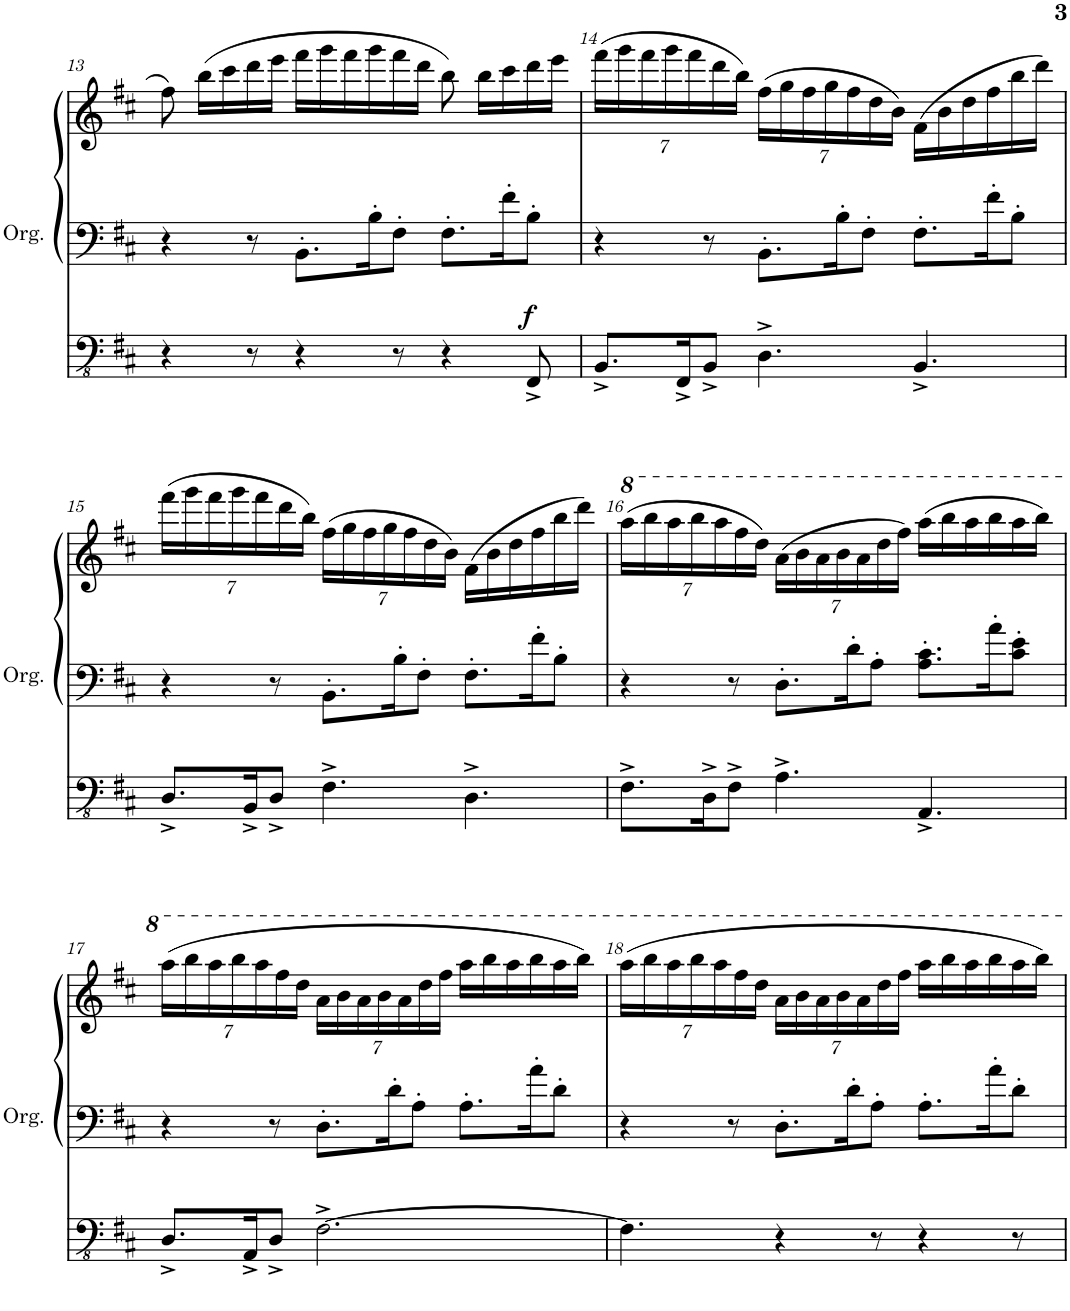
**kern	**kern	**kern	**dynam
*part1	*part1	*part1	*part1
*staff3	*staff2	*staff1	*staff1/2/3
*I"Orgue à tuyaux	*	*	*
*I'Org.	*	*	*
!!LO:PB:g=z
*clefFv4	*clefF4	*clefG2	*
*k[f#c#]	*k[f#c#]	*k[f#c#]	*
*M9/8	*M9/8	*M9/8	*
=13	=13	=13	=13
4r	4r	8ff#\	.
.	.	(16bb\LL	.
.	.	16ccc#\	.
8r	8r	16ddd\	.
.	.	16eee\JJ	.
4r	8.BB'\L	16fff#\LL	.
.	.	16ggg\	.
.	.	16fff#\	.
.	16B'\K	16ggg\	.
8r	8F#'\J	16fff#\	.
.	.	16ddd\JJ	.
4r	8.F#'\L	8bb\)	.
.	.	16bb\LL	.
.	16f#'\K	16ccc#\	.
!	!	!	!LO:DY:a=3
8FFF#^/	8B'\J	16ddd\	f
.	.	16eee\JJ	.
=14	=14	=14	=14
*	*	*Xbrackettup	*
8.BBB^/L	4r	(56%3fff#\LL	.
.	.	56%3ggg\	.
.	.	56%3fff#\	.
.	.	56%3ggg\	.
16FFF#^/K	.	.	.
.	.	56%3fff#\	.
8BBB^/J	8r	.	.
.	.	56%3ddd\	.
.	.	56%3bb\JJ)	.
4.DD^\	8.BB'\L	(56%3ff#\LL	.
.	.	56%3gg\	.
.	.	56%3ff#\	.
.	.	56%3gg\	.
.	16B'\K	.	.
.	.	56%3ff#\	.
.	8F#'\J	.	.
.	.	56%3dd\	.
.	.	56%3b\JJ)	.
4.BBB^/	8.F#'\L	(16f#\LL	.
.	.	16b\	.
.	.	16dd\	.
.	16f#'\K	16ff#\	.
.	8B'\J	16bb\	.
.	.	16ddd\JJ)	.
!!LO:LB:g=z
=15	=15	=15	=15
8.DD^/L	4r	(56%3fff#\LL	.
.	.	56%3ggg\	.
.	.	56%3fff#\	.
.	.	56%3ggg\	.
16BBB^/K	.	.	.
.	.	56%3fff#\	.
8DD^/J	8r	.	.
.	.	56%3ddd\	.
.	.	56%3bb\JJ)	.
4.FF#^\	8.BB'\L	(56%3ff#\LL	.
.	.	56%3gg\	.
.	.	56%3ff#\	.
.	.	56%3gg\	.
.	16B'\K	.	.
.	.	56%3ff#\	.
.	8F#'\J	.	.
.	.	56%3dd\	.
.	.	56%3b\JJ)	.
4.DD^\	8.F#'\L	(16f#\LL	.
.	.	16b\	.
.	.	16dd\	.
.	16f#'\K	16ff#\	.
.	8B'\J	16bb\	.
.	.	16ddd\JJ)	.
=16	=16	=16	=16
8.FF#^\L	4r	(56%3aaa\LL	.
.	.	56%3bbb\	.
.	.	56%3aaa\	.
.	.	56%3bbb\	.
16DD^\K	.	.	.
.	.	56%3aaa\	.
8FF#^\J	8r	.	.
.	.	56%3fff#\	.
.	.	56%3ddd\JJ)	.
4.AA^\	8.D'\L	(56%3aa\LL	.
.	.	56%3bb\	.
.	.	56%3aa\	.
.	.	56%3bb\	.
.	16d'\K	.	.
.	.	56%3aa\	.
.	8A'\J	.	.
.	.	56%3ddd\	.
.	.	56%3fff#\JJ)	.
4.AAA^/	8.A\' 8.c#\'L	(16aaa\LL	.
.	.	16bbb\	.
.	.	16aaa\	.
.	16a'\K	16bbb\	.
.	8c#\' 8e\'J	16aaa\	.
.	.	16bbb\JJ)	.
!!LO:LB:g=z
=17	=17	=17	=17
8.DD^/L	4r	(56%3aaa\LL	.
.	.	56%3bbb\	.
.	.	56%3aaa\	.
.	.	56%3bbb\	.
16AAA^/K	.	.	.
.	.	56%3aaa\	.
8DD^/J	8r	.	.
.	.	56%3fff#\	.
.	.	56%3ddd\JJ	.
[2.FF#^\	8.D'\L	56%3aa\LL	.
.	.	56%3bb\	.
.	.	56%3aa\	.
.	.	56%3bb\	.
.	16d'\K	.	.
.	.	56%3aa\	.
.	8A'\J	.	.
.	.	56%3ddd\	.
.	.	56%3fff#\JJ	.
.	8.A'\L	16aaa\LL	.
.	.	16bbb\	.
.	.	16aaa\	.
.	16a'\K	16bbb\	.
.	8d'\J	16aaa\	.
.	.	16bbb\JJ)	.
=18	=18	=18	=18
4.FF#\]	4r	(56%3aaa\LL	.
.	.	56%3bbb\	.
.	.	56%3aaa\	.
.	.	56%3bbb\	.
.	.	56%3aaa\	.
.	8r	.	.
.	.	56%3fff#\	.
.	.	56%3ddd\JJ	.
4r	8.D'\L	56%3aa\LL	.
.	.	56%3bb\	.
.	.	56%3aa\	.
.	.	56%3bb\	.
.	16d'\K	.	.
.	.	56%3aa\	.
8r	8A'\J	.	.
.	.	56%3ddd\	.
.	.	56%3fff#\JJ	.
4r	8.A'\L	16aaa\LL	.
.	.	16bbb\	.
.	.	16aaa\	.
.	16a'\K	16bbb\	.
8r	8d'\J	16aaa\	.
.	.	16bbb\JJ)	.
=	=	=	=
*-	*-	*-	*-
